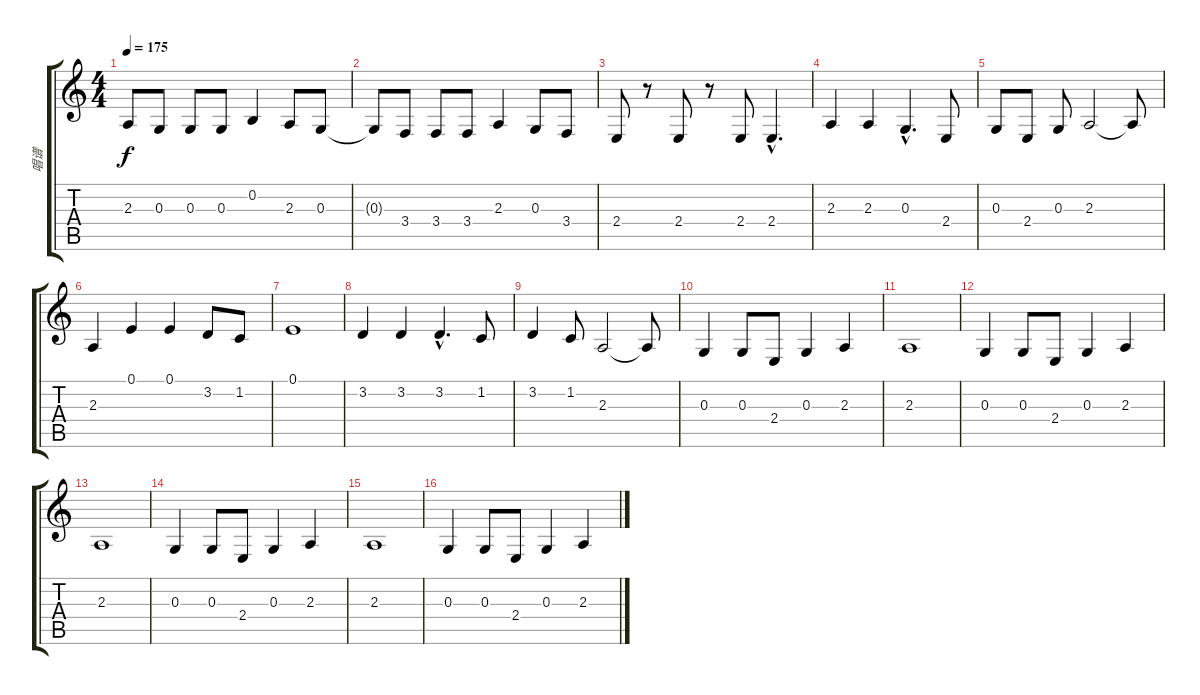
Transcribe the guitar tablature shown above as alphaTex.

\track ("唱谱" "唱谱") {instrument brasssection}
\staff {score tabs}
\tuning (E4 B3 G3 D3 A2 E2) {hide}
\ts (4 4)
\tempo 175
\clef g2
\ks c
2.3{t}.8{dy f} 0.3.8 0.3.8 0.3.8 0.2.4 2.3.8 0.3.8 |
0.3{t}.8 3.4.8 3.4.8 3.4.8 2.3.4 0.3.8 3.4.8 |
2.4.8 r.8 2.4.8 r.8 2.4.8 2.4{hac}.4{d} |
2.3.4 2.3.4 0.3{hac}.4{d} 2.4.8 |
0.3.8 2.4.8 0.3.8 2.3.2 2.3{t}.8 |
2.3.4 0.1.4 0.1.4 3.2.8 1.2.8 |
0.1.1 |
3.2.4 3.2.4 3.2{hac}.4{d} 1.2.8 |
3.2.4 1.2.8 2.3.2 2.3{t}.8 |
0.3.4 0.3.8 2.4.8 0.3.4 2.3.4 |
2.3.1 |
0.3.4 0.3.8 2.4.8 0.3.4 2.3.4 |
2.3.1 |
0.3.4 0.3.8 2.4.8 0.3.4 2.3.4 |
2.3.1 |
0.3.4 0.3.8 2.4.8 0.3.4 2.3.4
